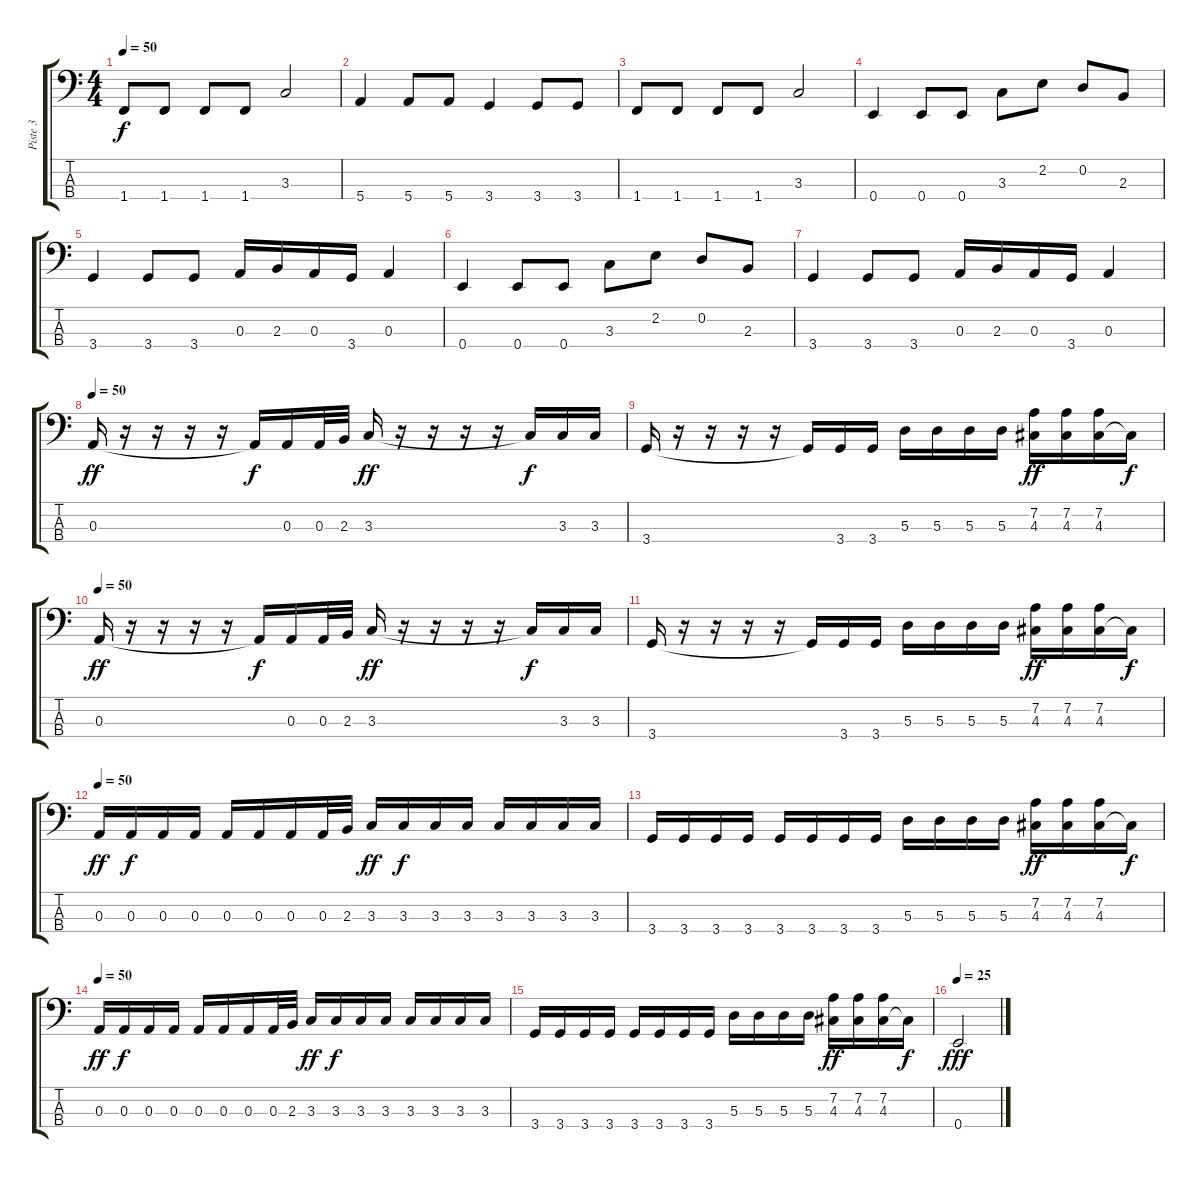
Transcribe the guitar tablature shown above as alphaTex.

\track ("Piste 3" "Piste 3") {instrument fretlessbass}
\staff {score tabs}
\tuning (G2 D2 A1 E1) {hide}
\ts (4 4)
\tempo 50
\clef f4
\ks c
1.4.8{dy f} 1.4.8 1.4.8 1.4.8 3.3.2 |
5.4.4 5.4.8 5.4.8 3.4.4 3.4.8 3.4.8 |
1.4.8 1.4.8 1.4.8 1.4.8 3.3.2 |
0.4.4 0.4.8 0.4.8 3.3.8 2.2.8 0.2.8 2.3.8 |
3.4.4 3.4.8 3.4.8 0.3.16 2.3.16 0.3.16 3.4.16 0.3.4 |
0.4.4 0.4.8 0.4.8 3.3.8 2.2.8 0.2.8 2.3.8 |
3.4.4 3.4.8 3.4.8 0.3.16 2.3.16 0.3.16 3.4.16 0.3.4 |
\tempo 50
0.3.16{dy ff} r.16 r.16 r.16 r.16 0.3{t}.16{dy f} 0.3.16 0.3.32 2.3.32 3.3.16{dy ff} r.16 r.16 r.16 r.16 3.3{t}.16{dy f} 3.3.16 3.3.16 |
3.4.16 r.16 r.16 r.16 r.16 3.4{t}.16 3.4.16 3.4.16 5.3.16 5.3.16 5.3.16 5.3.16 (7.2 4.3).16{dy ff} (7.2 4.3).16 (7.2 4.3).16 4.3{t}.16{dy f} |
\tempo 50
0.3.16{dy ff} r.16 r.16 r.16 r.16 0.3{t}.16{dy f} 0.3.16 0.3.32 2.3.32 3.3.16{dy ff} r.16 r.16 r.16 r.16 3.3{t}.16{dy f} 3.3.16 3.3.16 |
3.4.16 r.16 r.16 r.16 r.16 3.4{t}.16 3.4.16 3.4.16 5.3.16 5.3.16 5.3.16 5.3.16 (7.2 4.3).16{dy ff} (7.2 4.3).16 (7.2 4.3).16 4.3{t}.16{dy f} |
\tempo 50
0.3.16{dy ff} 0.3.16{dy f} 0.3.16 0.3.16 0.3.16 0.3.16 0.3.16 0.3.32 2.3.32 3.3.16{dy ff} 3.3.16{dy f} 3.3.16 3.3.16 3.3.16 3.3.16 3.3.16 3.3.16 |
3.4.16 3.4.16 3.4.16 3.4.16 3.4.16 3.4.16 3.4.16 3.4.16 5.3.16 5.3.16 5.3.16 5.3.16 (7.2 4.3).16{dy ff} (7.2 4.3).16 (7.2 4.3).16 4.3{t}.16{dy f} |
\tempo 50
0.3.16{dy ff} 0.3.16{dy f} 0.3.16 0.3.16 0.3.16 0.3.16 0.3.16 0.3.32 2.3.32 3.3.16{dy ff} 3.3.16{dy f} 3.3.16 3.3.16 3.3.16 3.3.16 3.3.16 3.3.16 |
3.4.16 3.4.16 3.4.16 3.4.16 3.4.16 3.4.16 3.4.16 3.4.16 5.3.16 5.3.16 5.3.16 5.3.16 (7.2 4.3).16{dy ff} (7.2 4.3).16 (7.2 4.3).16 4.3{t}.16{dy f} |
\tempo 10
\tempo 25
0.4.2{dy fff}
